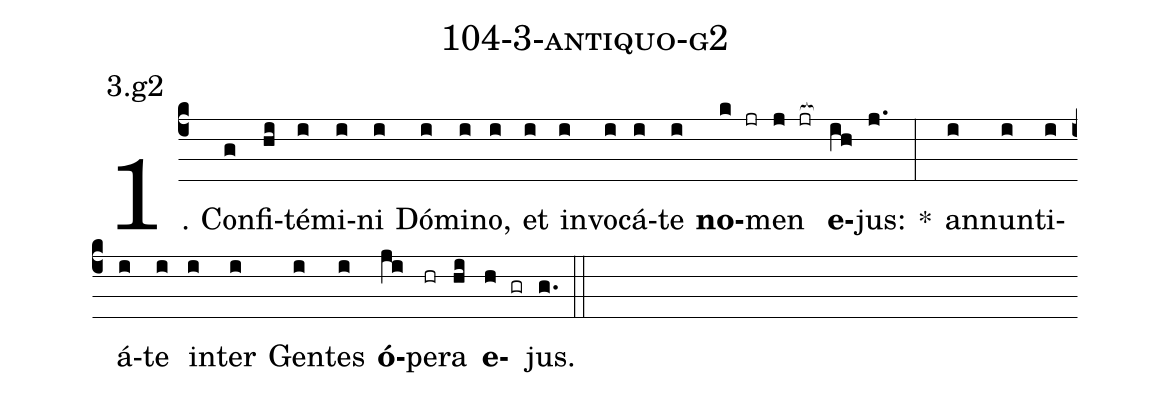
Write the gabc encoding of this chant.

name: 104-3-antiquo-g2;
annotation: 3.g2;
%%
(c4)1. Con(g)fi(hi)té(i)mi(i)ni(i) Dó(i)mi(i)no,(i) et(i) in(i)vo(i)cá(i)te(i) <b>no</b>(k jr)men(j jr[ocb:1{]) <b>e</b>(ih[ocb:0}])jus:(j.) *(:) an(i)nun(i)ti(i)á(i)te(i) in(i)ter(i) Gen(i)tes(i) <b>ó</b>(ji)pe(hr)ra(hi) <b>e</b>(h gr)jus.(g.) (::)
